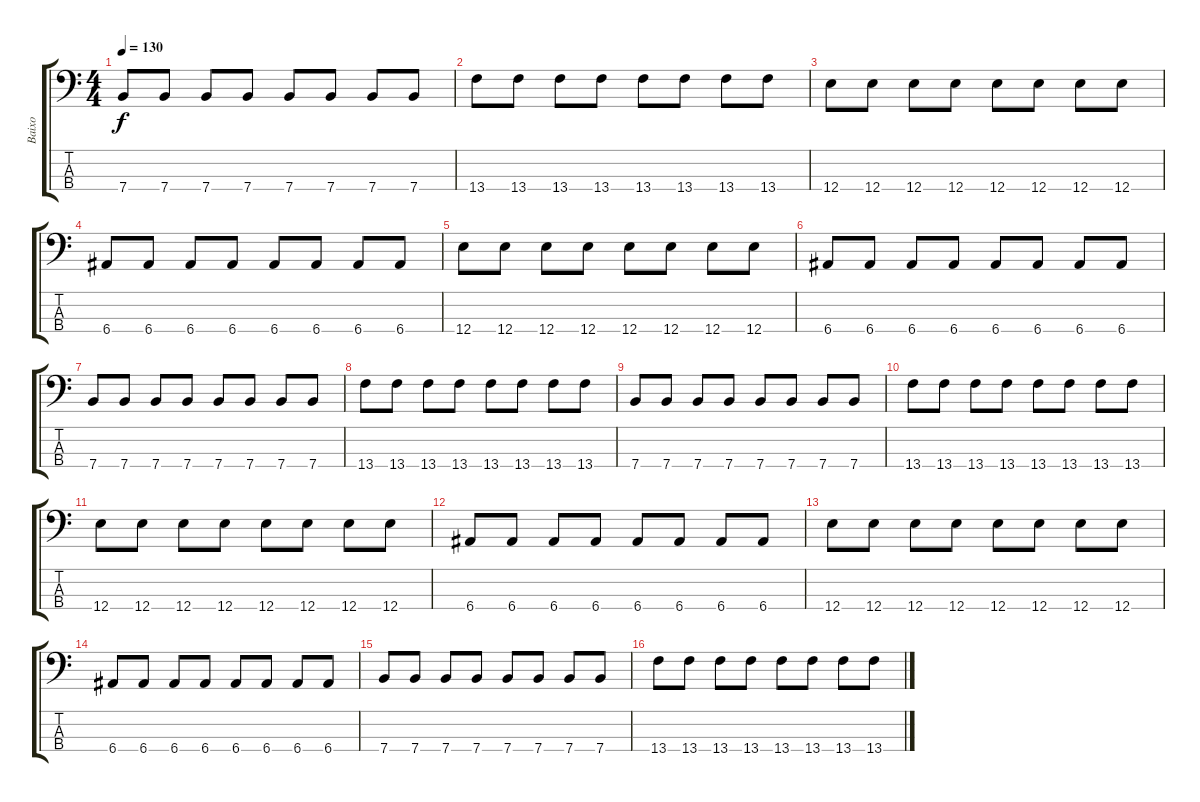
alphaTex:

\track ("Baixo" "Baixo") {instrument acousticbass}
\staff {score tabs}
\tuning (G2 D2 A1 E1) {hide}
\ts (4 4)
\tempo 130
\clef f4
\ks c
7.4.8{dy f} 7.4.8 7.4.8 7.4.8 7.4.8 7.4.8 7.4.8 7.4.8 |
13.4.8 13.4.8 13.4.8 13.4.8 13.4.8 13.4.8 13.4.8 13.4.8 |
12.4.8 12.4.8 12.4.8 12.4.8 12.4.8 12.4.8 12.4.8 12.4.8 |
6.4.8 6.4.8 6.4.8 6.4.8 6.4.8 6.4.8 6.4.8 6.4.8 |
12.4.8 12.4.8 12.4.8 12.4.8 12.4.8 12.4.8 12.4.8 12.4.8 |
6.4.8 6.4.8 6.4.8 6.4.8 6.4.8 6.4.8 6.4.8 6.4.8 |
7.4.8 7.4.8 7.4.8 7.4.8 7.4.8 7.4.8 7.4.8 7.4.8 |
13.4.8 13.4.8 13.4.8 13.4.8 13.4.8 13.4.8 13.4.8 13.4.8 |
7.4.8 7.4.8 7.4.8 7.4.8 7.4.8 7.4.8 7.4.8 7.4.8 |
13.4.8 13.4.8 13.4.8 13.4.8 13.4.8 13.4.8 13.4.8 13.4.8 |
12.4.8 12.4.8 12.4.8 12.4.8 12.4.8 12.4.8 12.4.8 12.4.8 |
6.4.8 6.4.8 6.4.8 6.4.8 6.4.8 6.4.8 6.4.8 6.4.8 |
12.4.8 12.4.8 12.4.8 12.4.8 12.4.8 12.4.8 12.4.8 12.4.8 |
6.4.8 6.4.8 6.4.8 6.4.8 6.4.8 6.4.8 6.4.8 6.4.8 |
7.4.8 7.4.8 7.4.8 7.4.8 7.4.8 7.4.8 7.4.8 7.4.8 |
13.4.8 13.4.8 13.4.8 13.4.8 13.4.8 13.4.8 13.4.8 13.4.8
